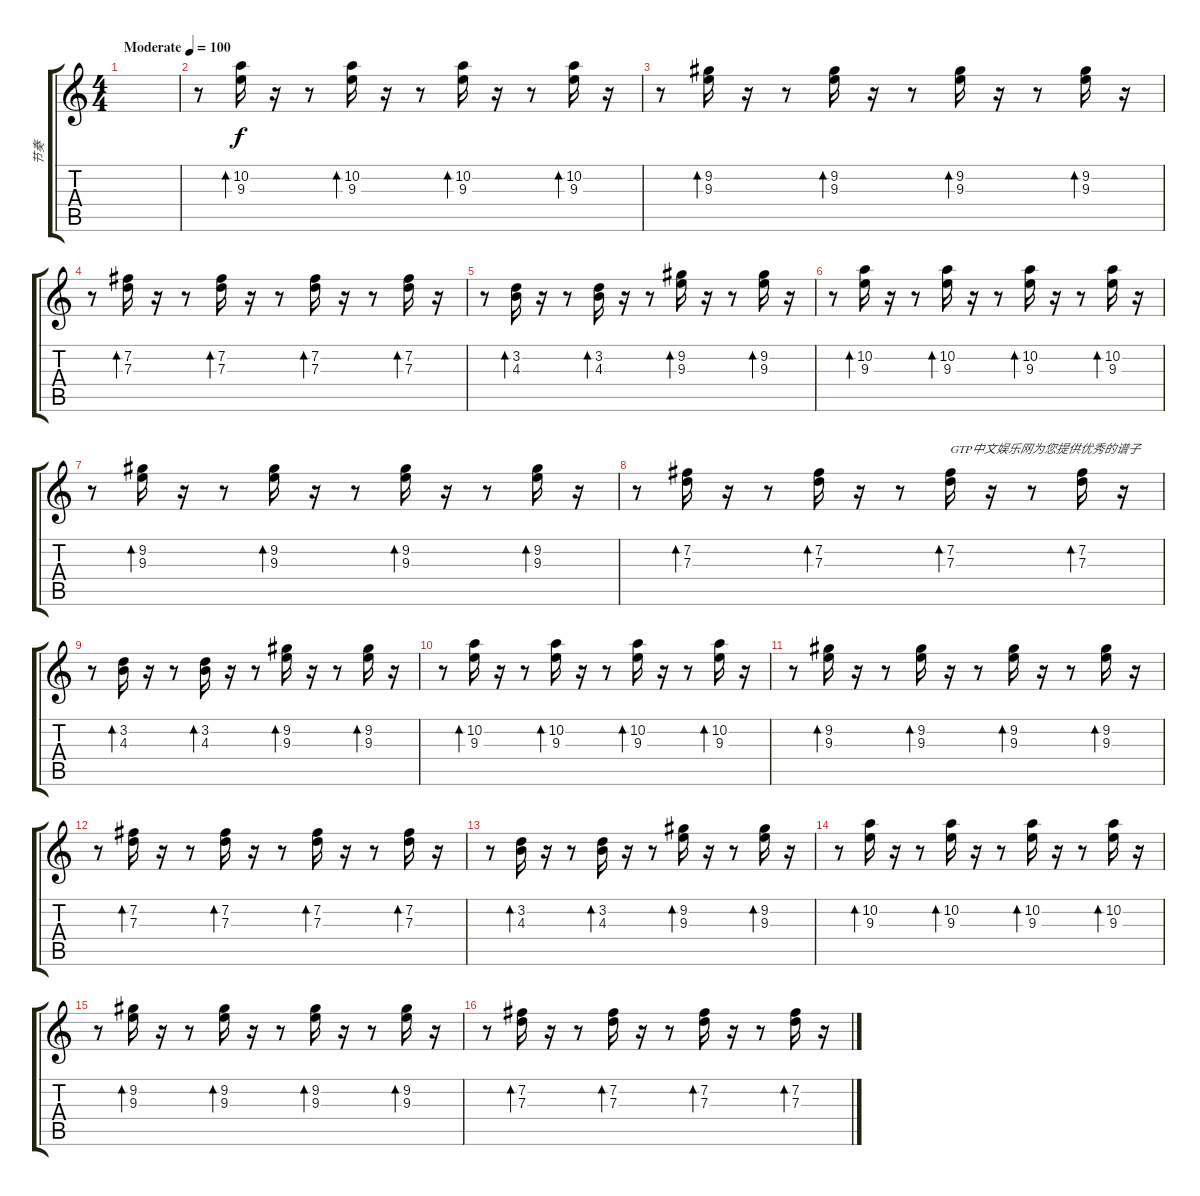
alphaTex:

\track ("节奏" "节奏") {instrument overdrivenguitar}
\staff {score tabs}
\tuning (E4 B3 G3 D3 A2 E2) {hide}
\ts (4 4)
\tempo (100 "Moderate")
\clef g2
\ks c
|
r.8 (10.2 9.3).16{bd 30} r.16 r.8 (10.2 9.3).16{bd 30} r.16 r.8 (10.2 9.3).16{bd 30} r.16 r.8 (10.2 9.3).16{bd 30} r.16 |
r.8 (9.2 9.3).16{bd 30} r.16 r.8 (9.2 9.3).16{bd 30} r.16 r.8 (9.2 9.3).16{bd 30} r.16 r.8 (9.2 9.3).16{bd 30} r.16 |
r.8 (7.2 7.3).16{bd 30} r.16 r.8 (7.2 7.3).16{bd 30} r.16 r.8 (7.2 7.3).16{bd 30} r.16 r.8 (7.2 7.3).16{bd 30} r.16 |
r.8 (3.2 4.3).16{bd 30} r.16 r.8 (3.2 4.3).16{bd 30} r.16 r.8 (9.2 9.3).16{bd 30} r.16 r.8 (9.2 9.3).16{bd 30} r.16 |
r.8 (10.2 9.3).16{bd 30} r.16 r.8 (10.2 9.3).16{bd 30} r.16 r.8 (10.2 9.3).16{bd 30} r.16 r.8 (10.2 9.3).16{bd 30} r.16 |
r.8 (9.2 9.3).16{bd 30} r.16 r.8 (9.2 9.3).16{bd 30} r.16 r.8 (9.2 9.3).16{bd 30} r.16 r.8 (9.2 9.3).16{bd 30} r.16 |
r.8 (7.2 7.3).16{bd 30} r.16 r.8 (7.2 7.3).16{bd 30} r.16 r.8 (7.2 7.3).16{bd 30 txt "GTP中文娱乐网为您提供优秀的谱子"} r.16 r.8 (7.2 7.3).16{bd 30} r.16 |
r.8 (3.2 4.3).16{bd 30} r.16 r.8 (3.2 4.3).16{bd 30} r.16 r.8 (9.2 9.3).16{bd 30} r.16 r.8 (9.2 9.3).16{bd 30} r.16 |
r.8 (10.2 9.3).16{bd 30} r.16 r.8 (10.2 9.3).16{bd 30} r.16 r.8 (10.2 9.3).16{bd 30} r.16 r.8 (10.2 9.3).16{bd 30} r.16 |
r.8 (9.2 9.3).16{bd 30} r.16 r.8 (9.2 9.3).16{bd 30} r.16 r.8 (9.2 9.3).16{bd 30} r.16 r.8 (9.2 9.3).16{bd 30} r.16 |
r.8 (7.2 7.3).16{bd 30} r.16 r.8 (7.2 7.3).16{bd 30} r.16 r.8 (7.2 7.3).16{bd 30} r.16 r.8 (7.2 7.3).16{bd 30} r.16 |
r.8 (3.2 4.3).16{bd 30} r.16 r.8 (3.2 4.3).16{bd 30} r.16 r.8 (9.2 9.3).16{bd 30} r.16 r.8 (9.2 9.3).16{bd 30} r.16 |
r.8 (10.2 9.3).16{bd 30} r.16 r.8 (10.2 9.3).16{bd 30} r.16 r.8 (10.2 9.3).16{bd 30} r.16 r.8 (10.2 9.3).16{bd 30} r.16 |
r.8 (9.2 9.3).16{bd 30} r.16 r.8 (9.2 9.3).16{bd 30} r.16 r.8 (9.2 9.3).16{bd 30} r.16 r.8 (9.2 9.3).16{bd 30} r.16 |
r.8 (7.2 7.3).16{bd 30} r.16 r.8 (7.2 7.3).16{bd 30} r.16 r.8 (7.2 7.3).16{bd 30} r.16 r.8 (7.2 7.3).16{bd 30} r.16
